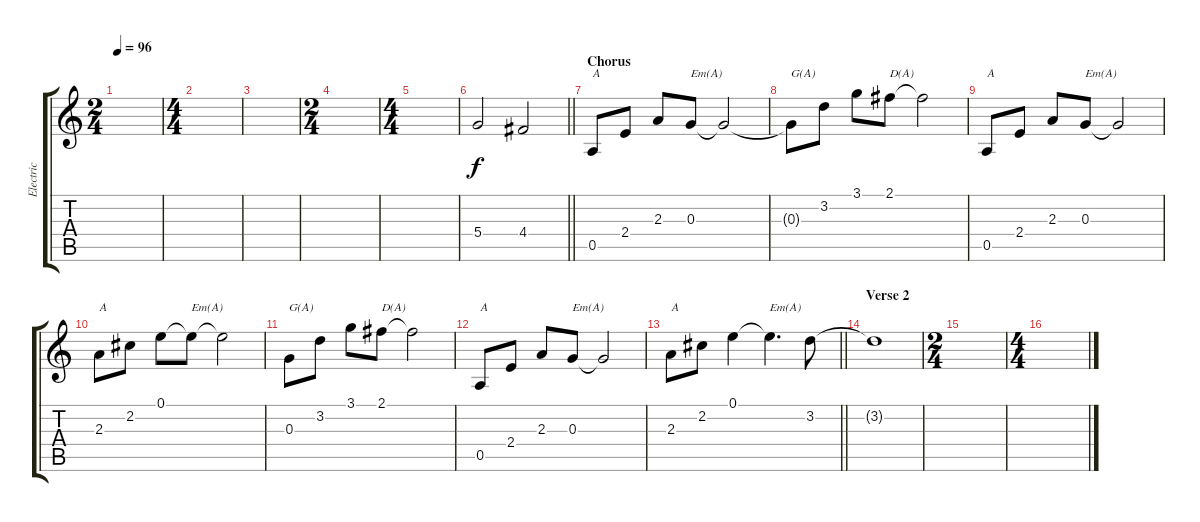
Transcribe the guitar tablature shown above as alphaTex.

\track ("Electric" "Electric") {instrument overdrivenguitar}
\staff {score tabs}
\tuning (E4 B3 G3 D3 A2 E2) {hide}
\ts (2 4)
\tempo 96
\clef g2
\ks c
|
\ts (4 4)
|
|
\ts (2 4)
|
\ts (4 4)
|
\barLineRight lightlight
5.4.2 4.4.2 |
\section ("" "Chorus")
0.5.8{txt "A"} 2.4.8 2.3.8 0.3.8{txt "Em(A)"} 0.3{t}.2 |
0.3{t}.8{txt "G(A)"} 3.2.8 3.1.8 2.1.8{txt "D(A)"} 2.1{t}.2 |
0.5.8{txt "A"} 2.4.8 2.3.8 0.3.8{txt "Em(A)"} 0.3{t}.2 |
2.3.8{txt "A"} 2.2.8 0.1.8 0.1{t}.8{txt "Em(A)"} 0.1{t}.2 |
0.3.8{txt "G(A)"} 3.2.8 3.1.8 2.1.8{txt "D(A)"} 2.1{t}.2 |
0.5.8{txt "A"} 2.4.8 2.3.8 0.3.8{txt "Em(A)"} 0.3{t}.2 |
\barLineRight lightlight
2.3.8{txt "A"} 2.2.8 0.1.4 0.1{t}.4{d txt "Em(A)"} 3.2.8 |
\section ("" "Verse 2")
3.2{t}.1 |
\ts (2 4)
|
\ts (4 4)
